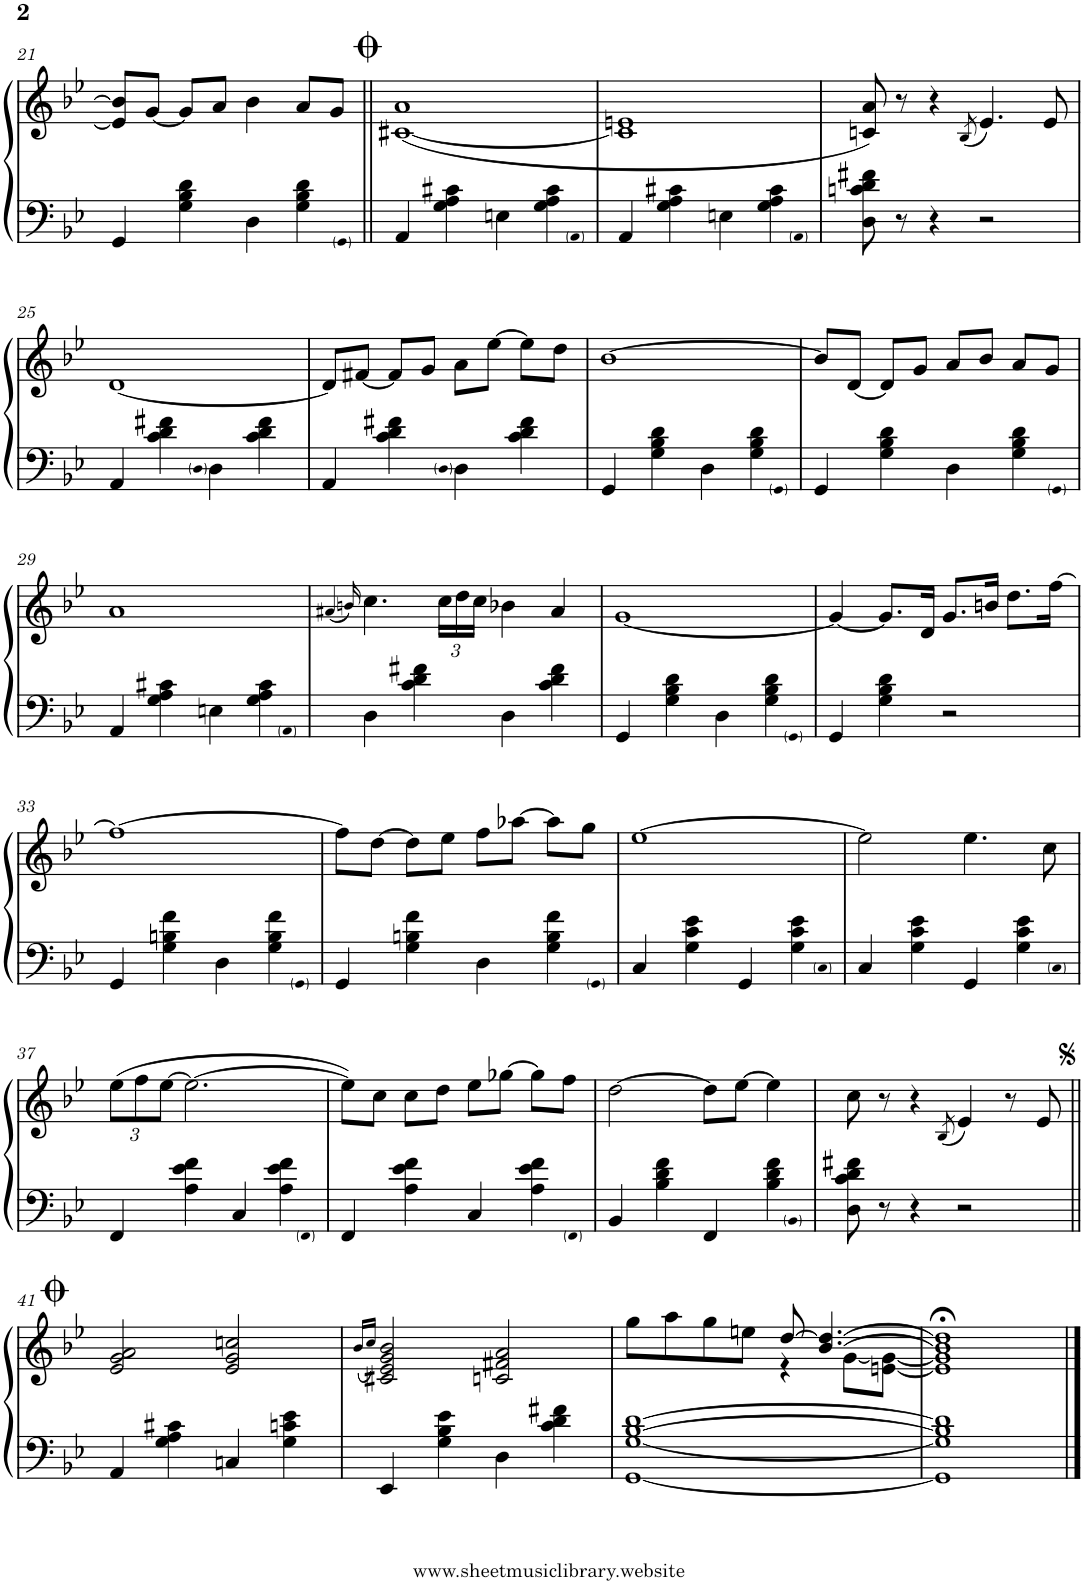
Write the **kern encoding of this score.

**kern	**kern
*part1	*part1
*staff2	*staff1
*I"Piano	*
*I'Pno.	*
!!LO:PB:g=z
*clefF4	*clefG2
*k[b-e-]	*k[b-e-]
*M4/4	*M4/4
=21	=21
4GG/	8e/] 8b-/]L
.	[8g/J
4G\ 4B-\ 4d\	8g/L]
.	8a/J
4D\	4b-\
4G\ 4B-\ 4d\	8a/L
.	8g/J
qGG	.
=22||	=22||
4AA/	([1c#X 1a
4G\ 4A\ 4c#X\	.
4En\	.
4G\ 4A\ 4c#\	.
qAA	.
=23	=23
4AA/	1c#] 1en
4G\ 4A\ 4c#X\	.
4En\	.
4G\ 4A\ 4c#\	.
qAA	.
=24	=24
8D\ 8cn\ 8d\ 8f#X\	8cn/ 8a/)
8r	8r
4r	4r
.	(8qB-/
2r	4.e-/)
.	8e-/
!!LO:LB:g=z
=25	=25
4AA/	[1d
4c\ 4d\ 4f#X\	.
qD	.
4D\	.
4c\ 4d\ 4f#\	.
=26	=26
4AA/	8d/L]
.	[8f#X/J
4c\ 4d\ 4f#X\	8f#/L]
.	8g/J
qD	.
4D\	8a\L
.	[8ee-\J
4c\ 4d\ 4f#\	8ee-\L]
.	8dd\J
=27	=27
4GG/	[1b-
4G\ 4B-\ 4d\	.
4D\	.
4G\ 4B-\ 4d\	.
qGG	.
=28	=28
4GG/	8b-/L]
.	[8d/J
4G\ 4B-\ 4d\	8d/L]
.	8g/J
4D\	8a/L
.	8b-/J
4G\ 4B-\ 4d\	8a/L
.	8g/J
qGG	.
!!LO:LB:g=z
=29	=29
4AA/	1a
4G\ 4A\ 4c#X\	.
4En\	.
4G\ 4A\ 4c#\	.
qAA	.
=30	=30
.	(4qa#X/
.	16qbn/)
4D\	4.cc\
4c\ 4d\ 4f#X\	.
*	*Xbrackettup
.	24cc\LL
.	24dd\
.	24cc\JJ
4D\	4b-X\
4c\ 4d\ 4f#\	4a#/
=31	=31
4GG/	[1g
4G\ 4B-\ 4d\	.
4D\	.
4G\ 4B-\ 4d\	.
qGG	.
=32	=32
4GG/	4g/_
4G\ 4B-\ 4d\	8.g/L]
.	16d/Jk
2r	8.g/L
.	16bn/Jk
.	8.dd\L
.	[16ff\Jk
!!LO:LB:g=z
=33	=33
4GG/	1ff_
4G\ 4Bn\ 4f\	.
4D\	.
4G\ 4B\ 4f\	.
qGG	.
=34	=34
4GG/	8ff\L]
.	[8dd\J
4G\ 4Bn\ 4f\	8dd\L]
.	8ee-\J
4D\	8ff\L
.	[8aa-X\J
4G\ 4B\ 4f\	8aa-\L]
.	8gg\J
qGG	.
=35	=35
4C/	[1ee-
4G\ 4c\ 4e-\	.
4GG/	.
4G\ 4c\ 4e-\	.
qC	.
=36	=36
4C/	2ee-\]
4G\ 4c\ 4e-\	.
4GG/	4.ee-\
4G\ 4c\ 4e-\	.
.	8cc\
qC	.
!!LO:LB:g=z
=37	=37
4FF/	(12ee-\L
.	12ff\
.	[12ee-\J
4A\ 4e-\ 4f\	2.ee-\_
4C/	.
4A\ 4e-\ 4f\	.
qFF	.
=38	=38
4FF/	8ee-\L])
.	8cc\J
4A\ 4e-\ 4f\	8cc\L
.	8dd\J
4C/	8ee-\L
.	[8gg-X\J
4A\ 4e-\ 4f\	8gg-\L]
.	8ff\J
qFF	.
=39	=39
4BB-/	[2dd\
4B-\ 4d\ 4f\	.
4FF/	8dd\L]
.	[8ee-\J
4B-\ 4d\ 4f\	4ee-\]
qBB-	.
=40	=40
8D\ 8c\ 8d\ 8f#X\	8cc\
8r	8r
4r	4r
.	(8qB-/
2r	4e-/)
.	8r
.	8e-/
!!LO:LB:g=z
=41||	=41||
4AA/	2e-/ 2g/ 2a/
4G\ 4A\ 4c#X\	.
4Cn/	2e-/ 2g/ 2ccn/
4G\ 4cn\ 4e-\	.
=42	=42
.	(16qb-/LL
.	16qcc/JJ)
4EE-/	2c#X/ 2e-/ 2g/ 2b-/
4G\ 4B-\ 4e-\	.
4D\	2cn/ 2f#X/ 2a/
4c\ 4d\ 4f#X\	.
=43	=43
*	*^
[1GG [1G [1B- [1d	8ryy	8gg\L
.	8ryy	8aa\
.	8ryy	8gg\
.	8ryy	8een\J
.	[8dd/	4r
.	[4.b-/ 4.dd/_	.
.	.	[8g\L
.	.	[8en\ 8g\_J
=44	=44	=44
1GG] 1G] 1B-] 1d]	1b-];< 1dd];<	1e] 1g]
*	*v	*v
==	==
*-	*-
